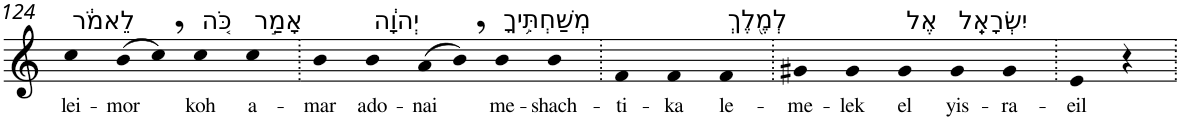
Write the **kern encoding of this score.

**kern	**text
*part1	*part1
*staff1	*staff1
*I"Piano	*
*I'Pno	*
!!LO:PB:g=z
*clefG2	*
*k[]	*
=124	=124
!LO:TX:a:t=לֵאמֹ֔ר	!
!	!LO:LY:b
4cc	lei-
!	!LO:LY:b
(>8b	-mor
8cc,)	.
!LO:TX:a:t=כֹּ֚ה	!
!	!LO:LY:b
4cc	koh
!LO:TX:a:t=אָמַ֣ר	!
!	!LO:LY:b
4cc	a-
=125.	=125.
!	!LO:LY:b
4b	-mar
!LO:TX:a:t=יְהוָ֔ה	!
!	!LO:LY:b
4b	ado-
!	!LO:LY:b
(>8a	-nai
8b,)	.
!LO:TX:a:t=מְשַׁחְתִּ֥יךָ	!
!	!LO:LY:b
4b	me-
!	!LO:LY:b
4b	-shach-
=126.	=126.
!	!LO:LY:b
4f	-ti-
!	!LO:LY:b
4f	-ka
!LO:TX:a:t=לְמֶ֖לֶךְ	!
!	!LO:LY:b
4f	le-
=127.	=127.
!	!LO:LY:b
4g#X	-me-
!	!LO:LY:b
4g#	-lek
!LO:TX:a:t=אֶל	!
!	!LO:LY:b
4g#	el
!LO:TX:a:t=יִשְׂרָאֵֽל	!
!	!LO:LY:b
4g#	yis-
!	!LO:LY:b
4g#	-ra-
=128.	=128.
!	!LO:LY:b
4e	-eil
4r	.
=.	=.
*-	*-
